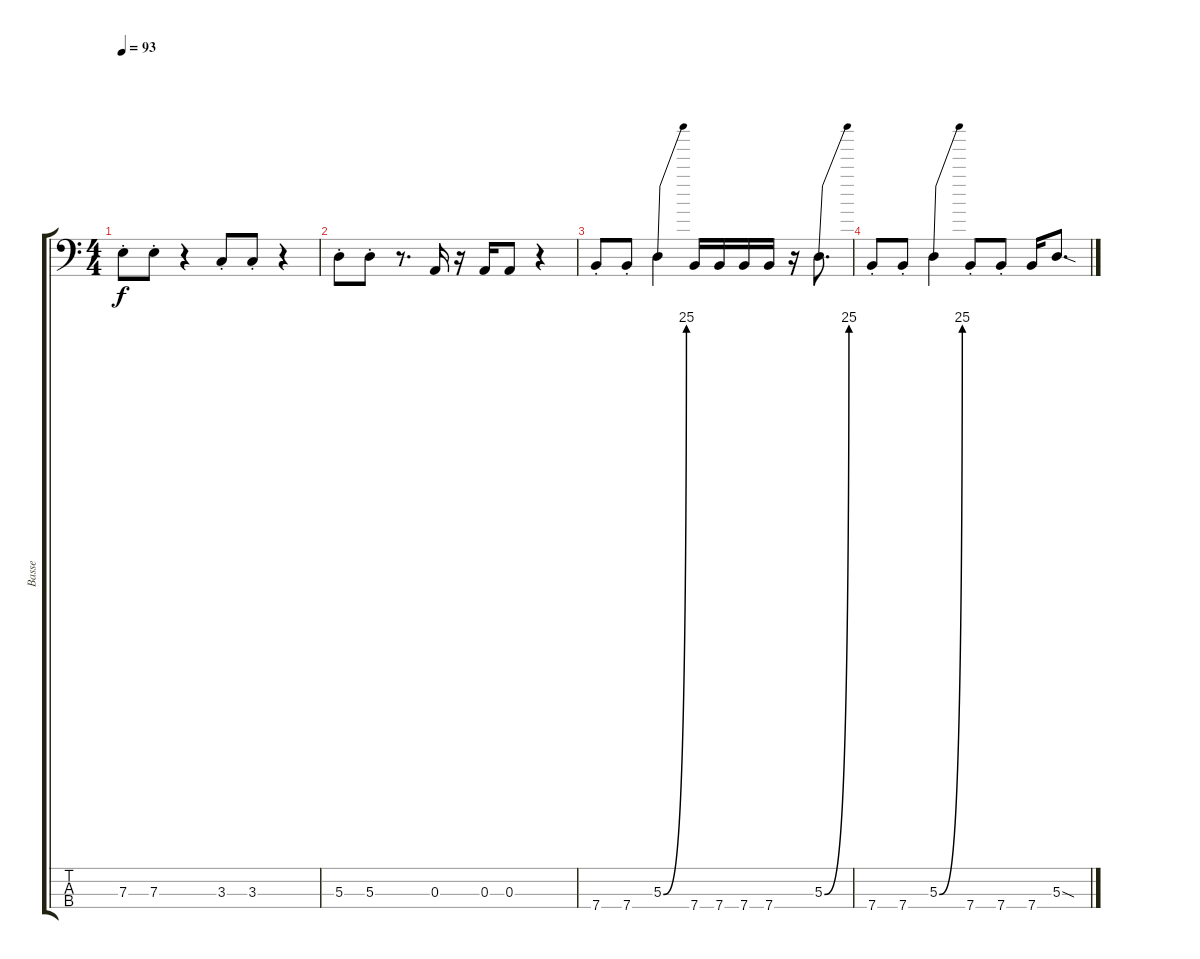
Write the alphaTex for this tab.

\track ("Basse" "Basse") {instrument electricbassfinger}
\staff {score tabs}
\tuning (G2 D2 A1 E1) {hide}
\ts (4 4)
\tempo 93
\clef f4
\ks c
7.3{st}.8{dy f} 7.3{st}.8 r.4 3.3{st}.8 3.3{st}.8 r.4 |
5.3{st}.8 5.3{st}.8 r.8{d} 0.3.16 r.16 0.3.16 0.3.8 r.4 |
7.4{st}.8 7.4{st}.8 5.3{be (bend 0 0 300 100)}.4 7.4.16 7.4.16 7.4.16 7.4.16 r.16 5.3{be (bend 0 0 300 100)}.8{d} |
7.4{st}.8 7.4{st}.8 5.3{be (bend 0 0 300 100)}.4 7.4{st}.8 7.4{st}.8 7.4.16 5.3{sod}.8{d}
